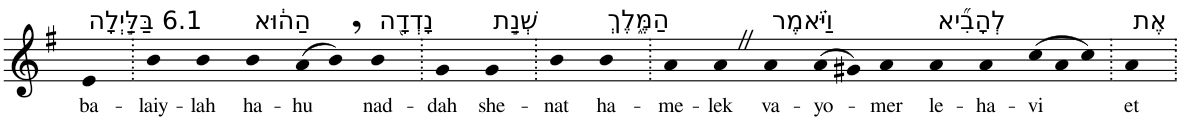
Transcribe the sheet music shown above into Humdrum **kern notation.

**kern	**text
*part1	*part1
*staff1	*staff1
*I"Piano	*
*I'Pno	*
*clefG2	*
*k[f#]	*
*G:	*
=1	=1
!LO:TX:a:t=6.1 בַּלַּ֣יְלָה	!
!	!LO:LY:b
4e	ba-
=2.	=2.
!	!LO:LY:b
4b	-laiy-
!	!LO:LY:b
4b	-lah
!LO:TX:a:t=הַה֔וּא	!
!	!LO:LY:b
4b	ha-
!	!LO:LY:b
(>8a	-hu
8b,)	.
!LO:TX:a:t=נָדְדָ֖ה	!
!	!LO:LY:b
4b	nad-
=3.	=3.
!	!LO:LY:b
4g	-dah
!LO:TX:a:t=שְׁנַ֣ת	!
!	!LO:LY:b
4g	she-
=4.	=4.
!	!LO:LY:b
4b	-nat
!LO:TX:a:t=הַמֶּ֑לֶךְ	!
!	!LO:LY:b
4b	ha-
=5.	=5.
!	!LO:LY:b
4a	-me-
!	!LO:LY:b
4aZ	-lek
!LO:TX:a:t=וַיֹּ֗אמֶר	!
!	!LO:LY:b
4a	va-
!	!LO:LY:b
(>8a	-yo-
8g#X)	.
!	!LO:LY:b
4a	-mer
!LO:TX:a:t=לְהָבִ֞יא	!
!	!LO:LY:b
4a	le-
!	!LO:LY:b
4a	-ha-
*Xtuplet	*
!	!LO:LY:b
(>12cc	-vi
12a	.
12cc)	.
=6.	=6.
!LO:TX:a:t=אֶת	!
!	!LO:LY:b
4a	et
=.	=.
*-	*-
